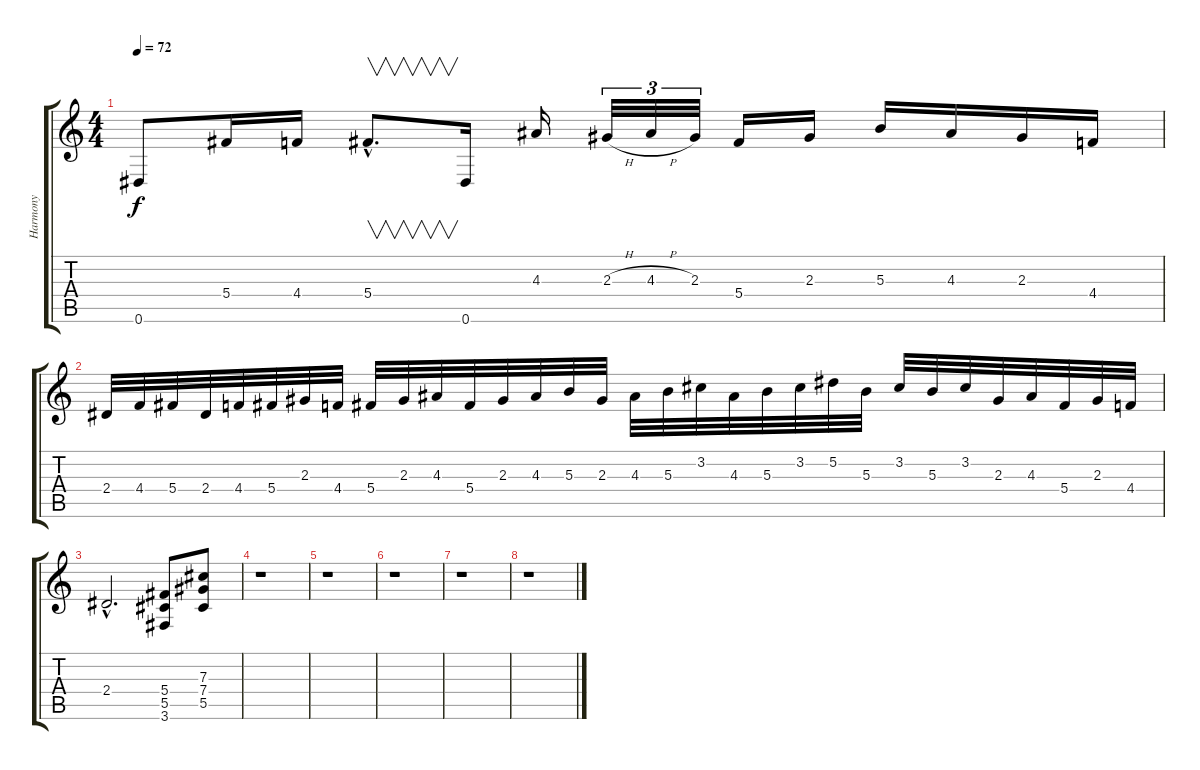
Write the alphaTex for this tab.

\track ("Harmony" "Harmony") {instrument overdrivenguitar}
\staff {score tabs}
\tuning (Eb4 Bb3 Gb3 Db3 Ab2 Eb2) {hide}
\ts (4 4)
\tempo 72
\clef g2
\ks c
0.6.8{dy f} 5.4.16 4.4.16 5.4{hac}.8{v d} 0.6.16 4.3.16 2.3{h}.32{tu (3 2)} 4.3{h}.32{tu (3 2)} 2.3.32{tu (3 2)} 5.4.16 2.3.16 5.3.16 4.3.16 2.3.16 4.4.16 |
2.4.32 4.4.32 5.4.32 2.4.32 4.4.32 5.4.32 2.3.32 4.4.32 5.4.32 2.3.32 4.3.32 5.4.32 2.3.32 4.3.32 5.3.32 2.3.32 4.3.32 5.3.32 3.2.32 4.3.32 5.3.32 3.2.32 5.2.32 5.3.32 3.2.32 5.3.32 3.2.32 2.3.32 4.3.32 5.4.32 2.3.32 4.4.32 |
2.4{hac}.2{d} (5.4 5.5 3.6).8 (7.3 7.4 5.5).8 |
r.1 |
r.1 |
r.1 |
r.1 |
r.1
